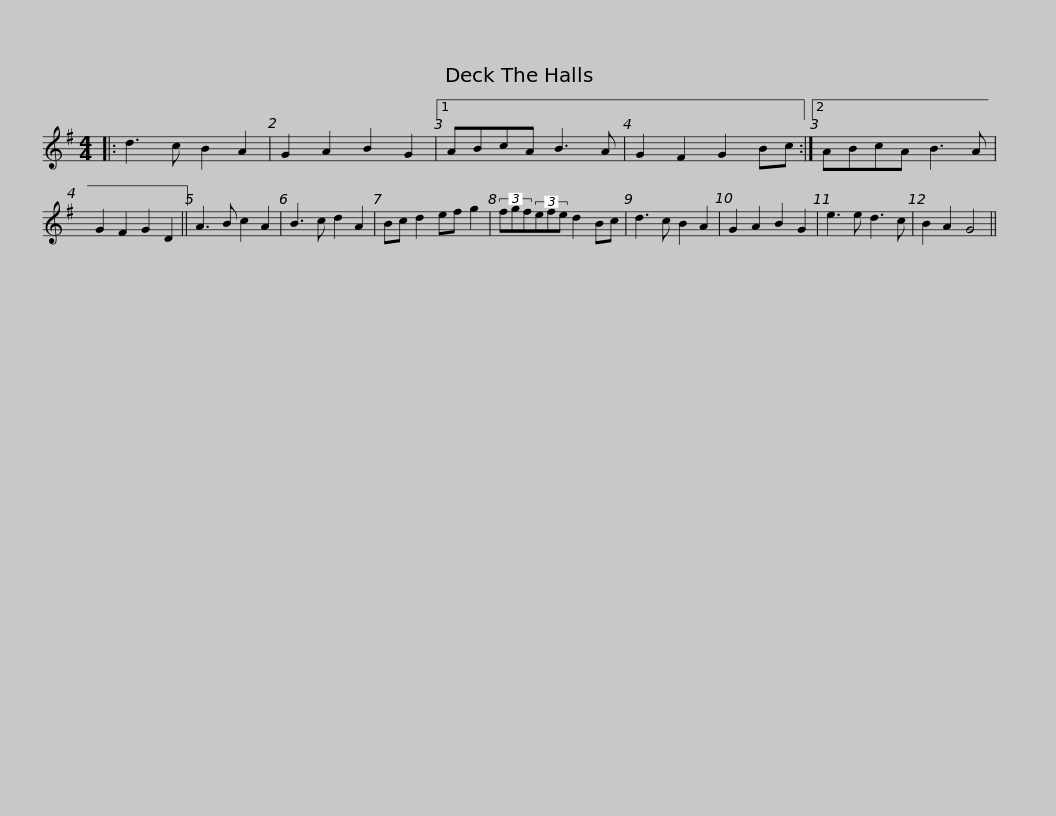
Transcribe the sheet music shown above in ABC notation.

X:1
L:1/8
M:4/4
I:linebreak $
K:G
V:1 treble
V:1
|: d3 c B2 A2 | G2 A2 B2 G2 |1 ABcA B3 A | G2 F2 G2 Bc :|2 ABcA B3 A | %5
 G2 F2 G2 D2 || A3 B c2 A2 | B3 c d2 A2 |$ Bc d2 ef g2 | (3fgf(3efe d2 Bc | %10
 d3 c B2 A2 | G2 A2 B2 G2 | e3 e d3 c | B2 A2 G4 || %14
